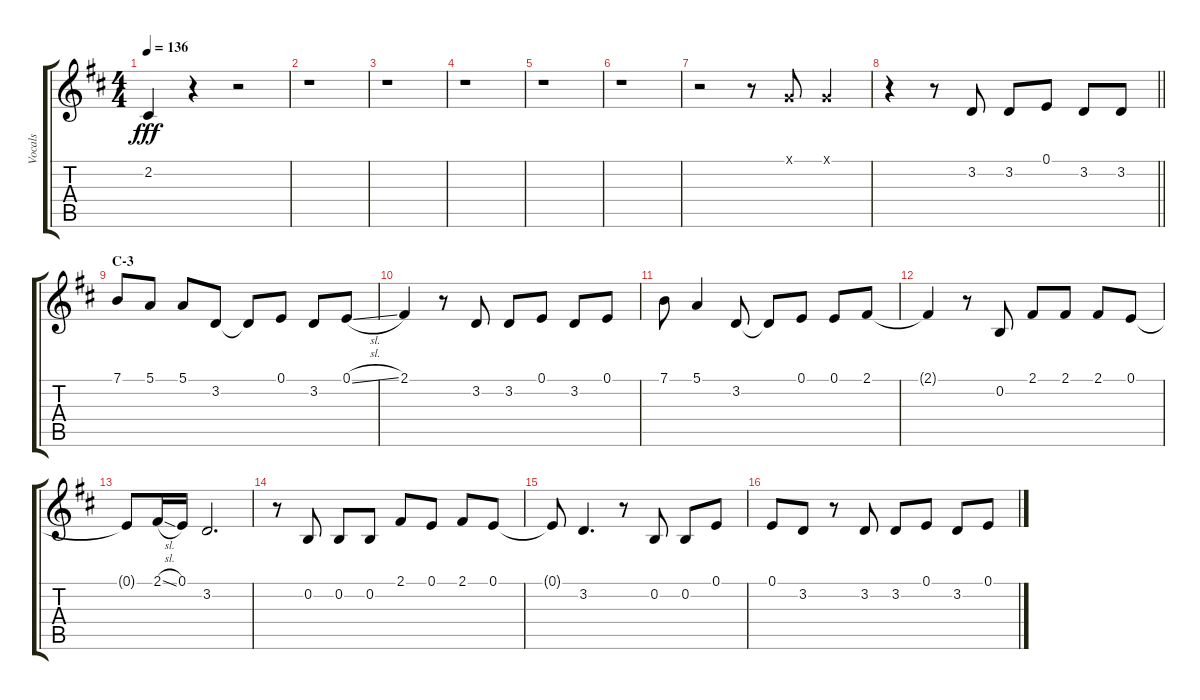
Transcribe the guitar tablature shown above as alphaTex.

\track ("Vocals" "Vocals") {instrument voiceoohs}
\staff {score tabs}
\tuning (E4 B3 G3 D3 A2 E2) {hide}
\ts (4 4)
\tempo 136
\clef g2
\ks d
2.2.4{dy fff} r.4 r.2 |
r.1 |
r.1 |
r.1 |
r.1 |
r.1 |
r.2 r.8 3.1{x}.8 3.1{x}.4 |
\barLineRight lightlight
r.4 r.8 3.2.8 3.2.8 0.1.8 3.2.8 3.2.8 |
\section ("" "C-3")
7.1.8 5.1.8 5.1.8 3.2.8 3.2{t}.8 0.1.8 3.2.8 0.1{sl}.8 |
2.1.4 r.8 3.2.8 3.2.8 0.1.8 3.2.8 0.1.8 |
7.1.8 5.1.4 3.2.8 3.2{t}.8 0.1.8 0.1.8 2.1.8 |
2.1{t}.4 r.8 0.2.8 2.1.8 2.1.8 2.1.8 0.1.8 |
0.1{t}.8 2.1{sl}.16 0.1.16 3.2.2{d} |
r.8 0.2.8 0.2.8 0.2.8 2.1.8 0.1.8 2.1.8 0.1.8 |
0.1{t}.8 3.2.4{d} r.8 0.2.8 0.2.8 0.1.8 |
0.1.8 3.2.8 r.8 3.2.8 3.2.8 0.1.8 3.2.8 0.1.8
